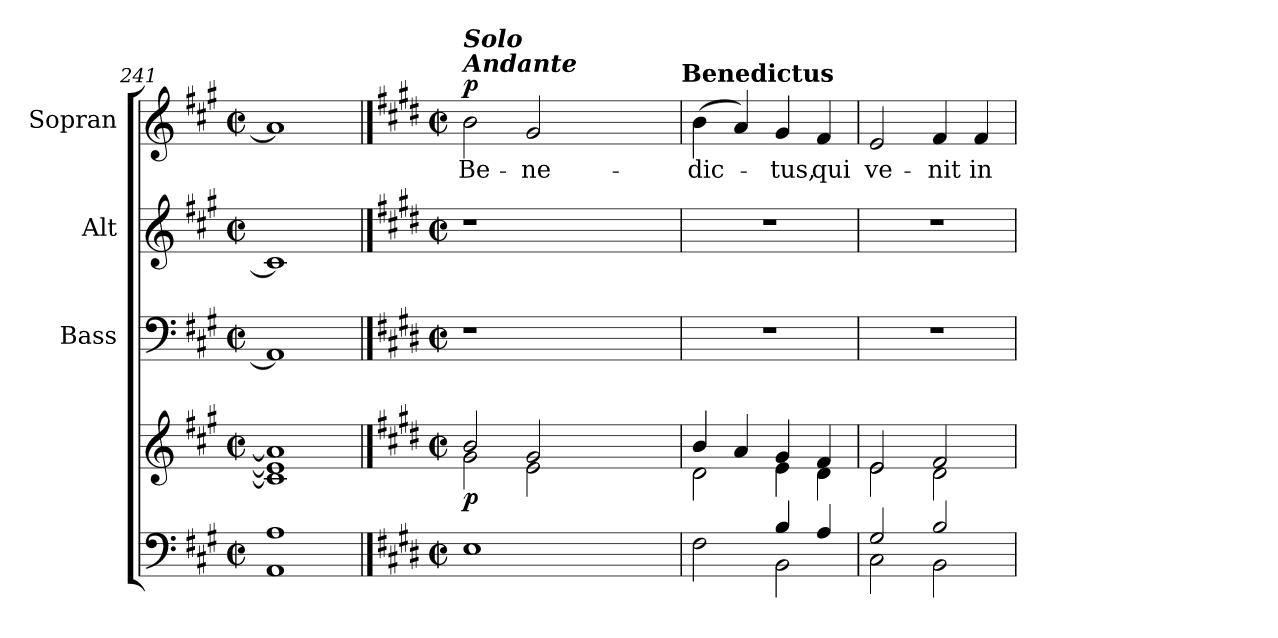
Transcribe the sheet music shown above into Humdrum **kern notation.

**kern	**kern	**dynam	**kern	**kern	**kern	**text	**dynam
*part4	*part4	*part4	*part3	*part2	*part1	*part1	*part1
*staff5	*staff4	*staff4/5	*staff3	*staff2	*staff1	*staff1	*staff1
*	*	*	*I"Bass	*I"Alt	*I"Sopran	*	*
*	*	*	*I'B.	*I'A.	*I'S.	*	*
*clefF4	*clefG2	*	*clefF4	*clefG2	*clefG2	*	*
*k[f#c#g#]	*k[f#c#g#]	*	*k[f#c#g#]	*k[f#c#g#]	*k[f#c#g#]	*	*
*A:	*A:	*	*A:	*A:	*A:	*	*
*M2/2	*M2/2	*	*M2/2	*M2/2	*M2/2	*	*
*met(c|)	*met(c|)	*	*met(c|)	*met(c|)	*met(c|)	*	*
=241	=241	=241	=241	=241	=241	=241	=241
*^	*	*	*	*	*	*	*
1A	1AA	1c#] 1e] 1a]	.	1AA]	1c#]	1a]	.	.
*v	*v	*	*	*	*	*	*	*
!!LO:PB:g=z
==242	==242	==242	==242	==242	==242	==242	==242
*k[f#c#g#d#]	*k[f#c#g#d#]	*	*k[f#c#g#d#]	*k[f#c#g#d#]	*k[f#c#g#d#]	*	*
*E:	*E:	*	*E:	*E:	*E:	*	*
*M2/2	*M2/2	*	*M2/2	*M2/2	*M2/2	*	*
*met(c|)	*met(c|)	*	*met(c|)	*met(c|)	*met(c|)	*	*
*^	*^	*	*	*	*	*	*
!	!	!	!	!	!	!	!LO:TX:a:Bi:t=Andante	!	!
!	!	!	!	!	!	!	!LO:TX:a:Bi:t=Solo	!	!
!	!	!	!	!LO:DY:b	!	!	!	!LO:LY:b	!LO:DY:a
*v	*v	*	*	*	*	*	*	*	*
1E	2b/	2g#\	p	1r	1r	2b\	Be-	p
!	!	!	!	!	!	!	!LO:LY:b	!
.	2g#/	2e\	.	.	.	2g#/	-ne-	.
2...ryy	2...ryy	2...ryy	.	2...ryy	2...ryy	2...ryy	.	.
!	!	!	!	!	!	!LO:TX:a:B:t=Benedictus	!	!
=243	=243	=243	=243	=243	=243	=243	=243	=243
*^	*	*	*	*	*	*	*	*
!	!	!	!	!	!	!	!	!LO:LY:b	!
2ryy	2F#\	4b/	2d#\	.	1r	1r	(>4b\	-dic-	.
.	.	4a/	.	.	.	.	4a/)	.	.
!	!	!	!	!	!	!	!	!LO:LY:b	!
4B/	2BB\	4g#/	4e\	.	.	.	4g#/	-tus,	.
!	!	!	!	!	!	!	!	!LO:LY:b	!
4A/	.	4f#/	4d#\	.	.	.	4f#/	qui	.
=244	=244	=244	=244	=244	=244	=244	=244	=244	=244
!	!	!	!	!	!	!	!	!LO:LY:b	!
2G#/	2C#\	2e/	2e\	.	1r	1r	2e/	ve-	.
!	!	!	!	!	!	!	!	!LO:LY:b	!
2B/	2BB\	2f#/	2d#\	.	.	.	4f#/	-nit	.
!	!	!	!	!	!	!	!	!LO:LY:b	!
.	.	.	.	.	.	.	4f#/	in	.
*v	*v	*	*	*	*	*	*	*	*
*	*v	*v	*	*	*	*	*	*
=	=	=	=	=	=	=	=
*-	*-	*-	*-	*-	*-	*-	*-
